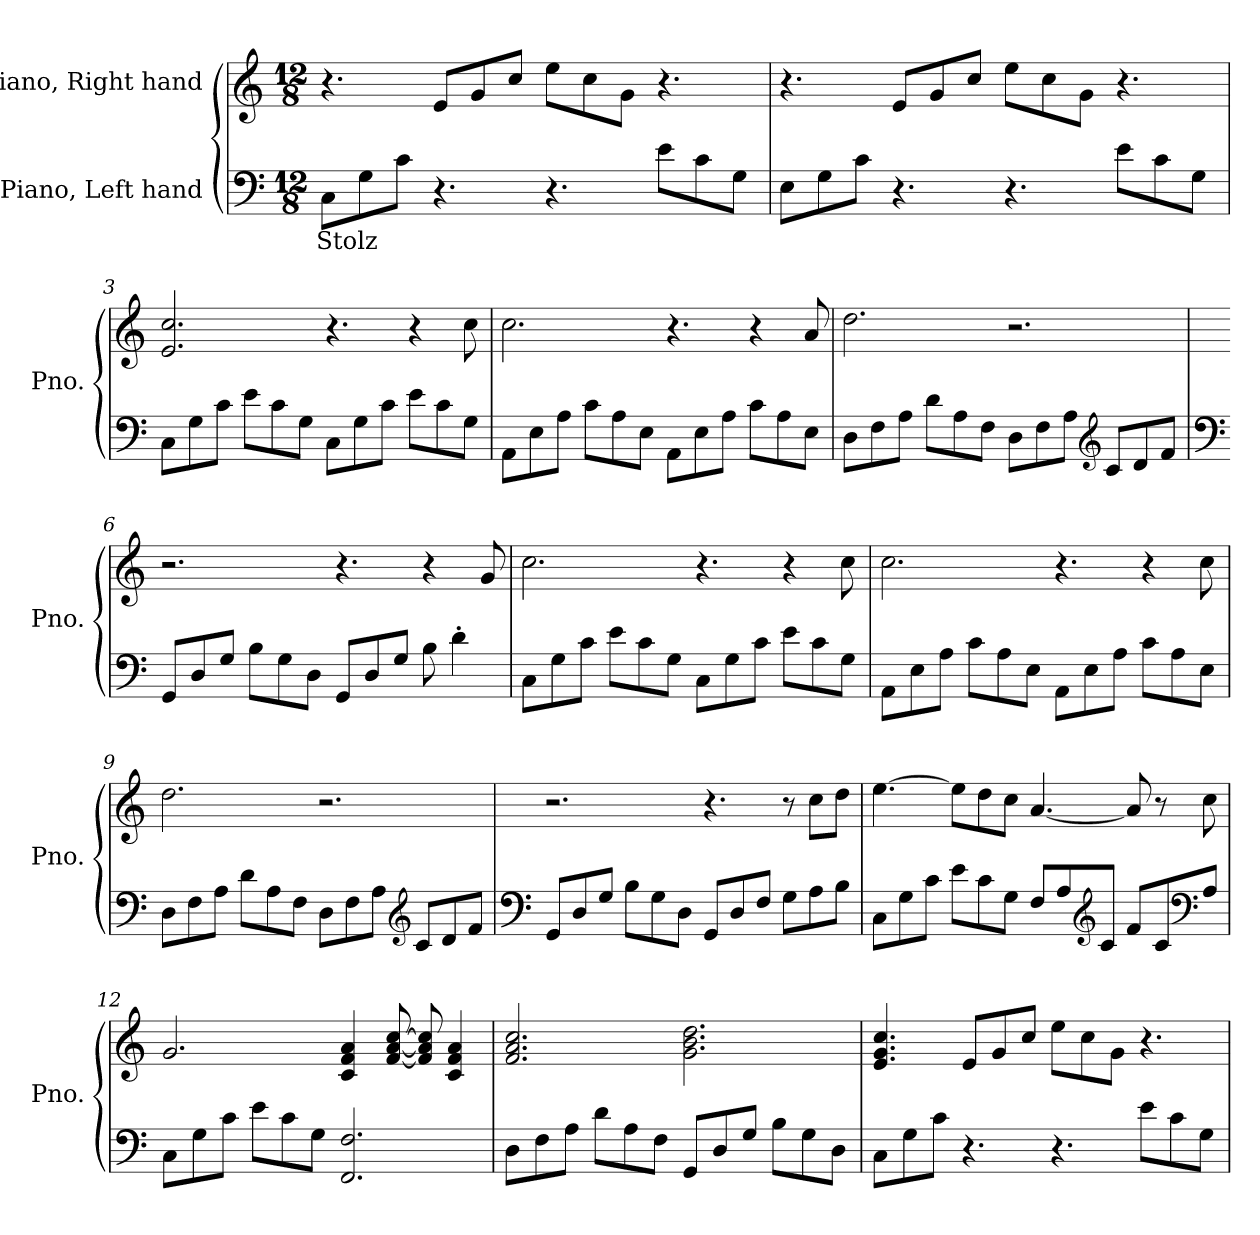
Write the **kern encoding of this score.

**kern	**text	**kern
*part2	*part2	*part1
*staff2	*staff2	*staff1
*I"Piano, Left hand	*	*I"Piano, Right hand
*I'Pno.	*	*I'Pno.
*clefF4	*	*clefG2
*k[]	*	*k[]
*M12/8	*	*M12/8
*MM100	*	*MM100
=1	=1	=1
!	!LO:LY:b	!
8C\L	Stolz	4.r
8G\	.	.
8c\J	.	.
4.r	.	8e/L
.	.	8g/
.	.	8cc/J
4.r	.	8ee\L
.	.	8cc\
.	.	8g\J
8e\L	.	4.r
8c\	.	.
8G\J	.	.
=2	=2	=2
8E\L	.	4.r
8G\	.	.
8c\J	.	.
4.r	.	8e/L
.	.	8g/
.	.	8cc/J
4.r	.	8ee\L
.	.	8cc\
.	.	8g\J
8e\L	.	4.r
8c\	.	.
8G\J	.	.
!!LO:LB:g=z
=3	=3	=3
8C\L	.	2.e/ 2.cc/
8G\	.	.
8c\J	.	.
8e\L	.	.
8c\	.	.
8G\J	.	.
8C\L	.	4.r
8G\	.	.
8c\J	.	.
8e\L	.	4r
8c\	.	.
8G\J	.	8cc\
=4	=4	=4
8AA\L	.	2.cc\
8E\	.	.
8A\J	.	.
8c\L	.	.
8A\	.	.
8E\J	.	.
8AA\L	.	4.r
8E\	.	.
8A\J	.	.
8c\L	.	4r
8A\	.	.
8E\J	.	8a/
=5	=5	=5
8D\L	.	2.dd\
8F\	.	.
8A\J	.	.
8d\L	.	.
8A\	.	.
8F\J	.	.
8D\L	.	2.r
8F\	.	.
8A\J	.	.
*clefG2	*	*
8c/L	.	.
8d/	.	.
8f/J	.	.
!!LO:LB:g=z
=6	=6	=6
*clefF4	*	*
8GG/L	.	2.r
8D/	.	.
8G/J	.	.
8B\L	.	.
8G\	.	.
8D\J	.	.
8GG/L	.	4.r
8D/	.	.
8G/J	.	.
8B\	.	4r
4d'\	.	.
.	.	8g/
=7	=7	=7
8C\L	.	2.cc\
8G\	.	.
8c\J	.	.
8e\L	.	.
8c\	.	.
8G\J	.	.
8C\L	.	4.r
8G\	.	.
8c\J	.	.
8e\L	.	4r
8c\	.	.
8G\J	.	8cc\
=8	=8	=8
8AA\L	.	2.cc\
8E\	.	.
8A\J	.	.
8c\L	.	.
8A\	.	.
8E\J	.	.
8AA\L	.	4.r
8E\	.	.
8A\J	.	.
8c\L	.	4r
8A\	.	.
8E\J	.	8cc\
!!LO:LB:g=z
=9	=9	=9
8D\L	.	2.dd\
8F\	.	.
8A\J	.	.
8d\L	.	.
8A\	.	.
8F\J	.	.
8D\L	.	2.r
8F\	.	.
8A\J	.	.
*clefG2	*	*
8c/L	.	.
8d/	.	.
8f/J	.	.
=10	=10	=10
*clefF4	*	*
8GG/L	.	2.r
8D/	.	.
8G/J	.	.
8B\L	.	.
8G\	.	.
8D\J	.	.
8GG/L	.	4.r
8D/	.	.
8F/J	.	.
8G\L	.	8r
8A\	.	8cc\L
8B\J	.	8dd\J
=11	=11	=11
8C\L	.	[4.ee\
8G\	.	.
8c\J	.	.
8e\L	.	8ee\L]
8c\	.	8dd\
8G\J	.	8cc\J
8F/L	.	[4.a/
8A/	.	.
*clefG2	*	*
8c/J	.	.
8f/L	.	8a/]
8c/	.	8r
*clefF4	*	*
8A/J	.	8cc\
!!LO:LB:g=z
=12	=12	=12
8C\L	.	2.g/
8G\	.	.
8c\J	.	.
8e\L	.	.
8c\	.	.
8G\J	.	.
2.FF/ 2.F/	.	4c/ 4f/ 4a/
.	.	[8f/ [8a/ [8cc/
.	.	8f/] 8a/] 8cc/]
.	.	4c/ 4f/ 4a/
=13	=13	=13
8D\L	.	2.f/ 2.a/ 2.cc/
8F\	.	.
8A\J	.	.
8d\L	.	.
8A\	.	.
8F\J	.	.
8GG/L	.	2.g\ 2.b\ 2.dd\
8D/	.	.
8G/J	.	.
8B\L	.	.
8G\	.	.
8D\J	.	.
=14	=14	=14
8C\L	.	4.e/ 4.g/ 4.cc/
8G\	.	.
8c\J	.	.
4.r	.	8e/L
.	.	8g/
.	.	8cc/J
4.r	.	8ee\L
.	.	8cc\
.	.	8g\J
8e\L	.	4.r
8c\	.	.
8G\J	.	.
=	=	=
*-	*-	*-
